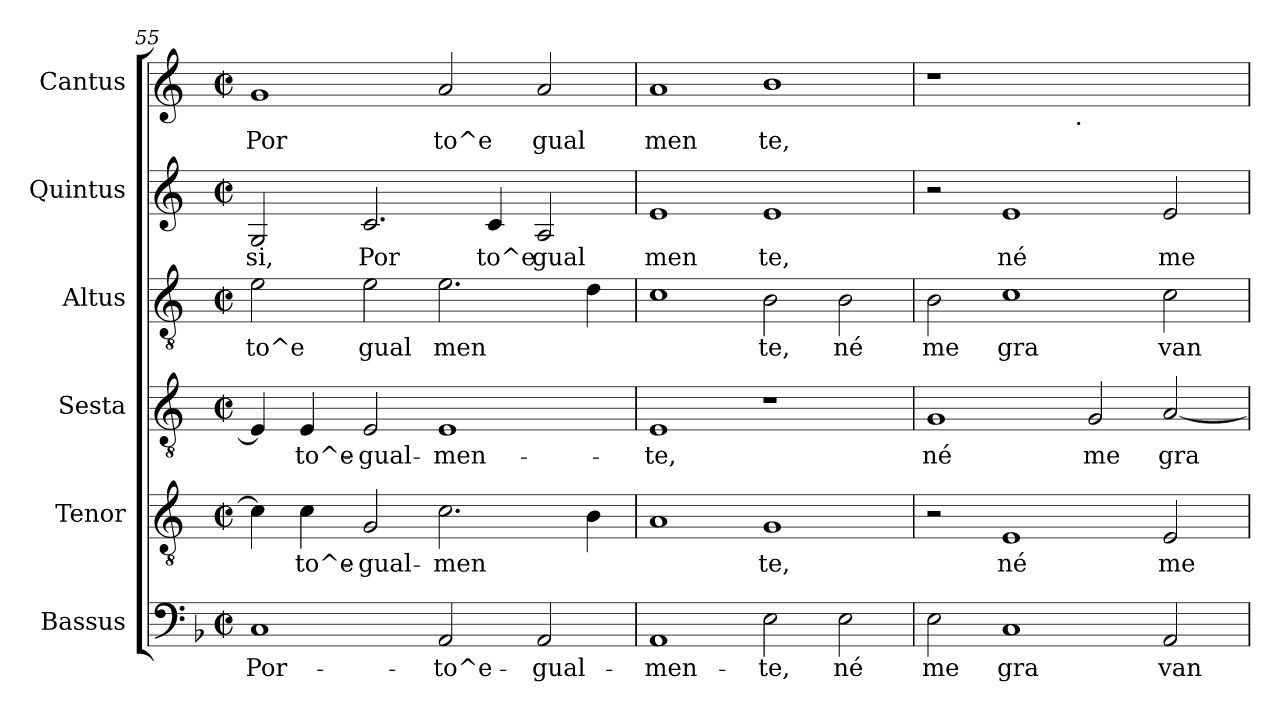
**kern	**text	**kern	**text	**kern	**text	**kern	**text	**kern	**text	**kern	**text
*part6	*part6	*part5	*part5	*part4	*part4	*part3	*part3	*part2	*part2	*part1	*part1
*staff6	*staff6	*staff5	*staff5	*staff4	*staff4	*staff3	*staff3	*staff2	*staff2	*staff1	*staff1
*I"Bassus	*	*I"Tenor	*	*I"Sesta	*	*I"Altus	*	*I"Quintus	*	*I"Cantus	*
*I'Bassus	*	*I'Tenor	*	*I'Sesta	*	*I'Altus	*	*I'Quintus	*	*I'Cantus	*
*clefF4	*	*clefGv2	*	*clefGv2	*	*clefGv2	*	*clefG2	*	*clefG2	*
*k[b-]	*	*k[]	*	*k[]	*	*k[]	*	*k[]	*	*k[]	*
*F:	*	*C:	*	*C:	*	*C:	*	*C:	*	*C:	*
*M2/2	*	*M2/2	*	*M2/2	*	*M2/2	*	*M2/2	*	*M2/2	*
*met(c|)	*	*met(c|)	*	*met(c|)	*	*met(c|)	*	*met(c|)	*	*met(c|)	*
=55	=55	=55	=55	=55	=55	=55	=55	=55	=55	=55	=55
!	!LO:LY:b	!	!LO:LY:b:cj	!	!LO:LY:b:cj	!	!LO:LY:b:cj	!	!LO:LY:b:cj	!	!LO:LY:b:cj
1C	Por-	4c\]	--	4E/]	--	2e\	to^e	2G/	si,	1g	Por
!	!	!	!LO:LY:b:cj	!	!LO:LY:b:cj	!	!	!	!	!	!
.	.	4c\	-to^e-	4E/	-to^e-	.	.	.	.	.	.
!	!	!	!LO:LY:b:cj	!	!LO:LY:b:cj	!	!LO:LY:b:cj	!	!LO:LY:b:cj	!	!
.	.	2G/	-gual-	2E/	-gual-	2e\	gual	2.c/	Por	.	.
!	!LO:LY:b	!	!LO:LY:b:cj	!	!LO:LY:b:cj	!	!LO:LY:b:cj	!	!	!	!LO:LY:b:cj
2AA/	-to^e-	2.c\	-men-	1E	-men-	2.e\	men	.	.	2a/	to^e
!	!	!	!	!	!	!	!	!	!LO:LY:b:cj	!	!
.	.	.	.	.	.	.	.	4c/	to^e	.	.
!	!LO:LY:b	!	!	!	!	!	!	!	!LO:LY:b:cj	!	!LO:LY:b:cj
2AA/	-gual-	.	.	.	.	.	.	2A/	gual	2a/	gual
!	!	!	!LO:LY:b:cj	!	!	!	!LO:LY:b:cj	!	!	!	!
.	.	4B\	--	.	.	4d\	.	.	.	.	.
=56	=56	=56	=56	=56	=56	=56	=56	=56	=56	=56	=56
!	!LO:LY:b	!	!LO:LY:b:cj	!	!LO:LY:b:cj	!	!LO:LY:b:cj	!	!LO:LY:b:cj	!	!LO:LY:b:cj
1AA	-men-	1A	--	1E	-te,	1c	.	1e	men	1a	men
!	!LO:LY:b	!	!LO:LY:b:cj	!	!	!	!LO:LY:b:cj	!	!LO:LY:b:cj	!	!LO:LY:b:cj
2E\	-te,	1G	-te,	1r	.	2B\	te,	1e	te,	1b	te,
!	!LO:LY:b	!	!	!	!	!	!LO:LY:b:cj	!	!	!	!
2E\	né	.	.	.	.	2B\	né	.	.	.	.
!!LO:PB:g=z
=57	=57	=57	=57	=57	=57	=57	=57	=57	=57	=57	=57
*k[]	*	*	*	*	*	*	*	*	*	*	*
*C:	*	*	*	*	*	*	*	*	*	*	*
!	!LO:LY:b	!	!	!	!LO:LY:b:cj	!	!LO:LY:b:cj	!	!	!	!
*	*	*	*	*	*	*	*	*	*	*^	*
2E\	me	2r	.	1G	né	2B\	me	2r	.	1r	2ryy	.
!	!LO:LY:b	!	!LO:LY:b:cj	!	!	!	!LO:LY:b:cj	!	!LO:LY:b:cj	!	!	!
1C	gra	1E	né	.	.	1c	gra	1e	né	.	4...ryy	.
!	!	!	!	!	!	!	!	!	!	!	!LO:TX:b:t=.	!
.	.	.	.	.	.	.	.	.	.	.	1ryy	.
!	!	!	!	!	!LO:LY:b:cj	!	!	!	!	!	!	!
.	.	.	.	2G/	me	.	.	.	.	1ryy	.	.
!	!LO:LY:b	!	!LO:LY:b:cj	!	!LO:LY:b:cj	!	!LO:LY:b:cj	!	!LO:LY:b:cj	!	!	!
2AA/	van	2E/	me	[<2A/	gra	2c\	van	2e/	me	.	.	.
.	.	.	.	.	.	.	.	.	.	.	32ryy	.
*	*	*	*	*	*	*	*	*	*	*v	*v	*
=	=	=	=	=	=	=	=	=	=	=	=
*-	*-	*-	*-	*-	*-	*-	*-	*-	*-	*-	*-
